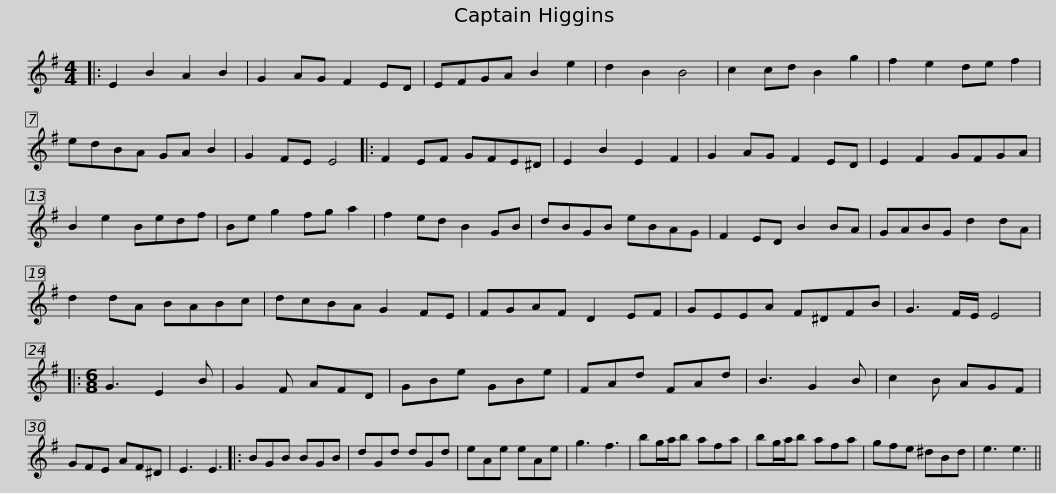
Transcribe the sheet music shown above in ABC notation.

X:1
L:1/8
M:4/4
I:linebreak $
K:Emin
V:1 treble
V:1
|: E2 B2 A2 B2 | G2 AG F2 ED | EFGA B2 e2 | d2 B2 B4 | c2 cd B2 g2 | %5
 f2 e2 de f2 | edBA GA B2 | G2 FE E4 |:$ F2 EF GFE^D | E2 B2 E2 F2 | %10
 G2 AG F2 ED | E2 F2 GFGA | B2 e2 Bedf | Be g2 fg a2 | f2 ed B2 GB |$ %15
 dBGB eBAG | F2 ED B2 BA | GABG d2 dA | d2 dA BABc | dcBA G2 FE | %20
 FGAF D2 EF |$ GEEA F^DFB | G3 F/E/ E4 |:[M:6/8] G3 E2 B | G2 F AFD | %25
 GBe GBe | FAd FAd | B3 G2 B | c2 B AGF |$ GFE AF^D | %30
 E3 E3 |: BGB BGB | dGd dGd | eAe eAe | g3 f3 | %35
 bg/a/b afa |$ bg/a/b afa | gfe ^dBd | e3 e3 || %39
